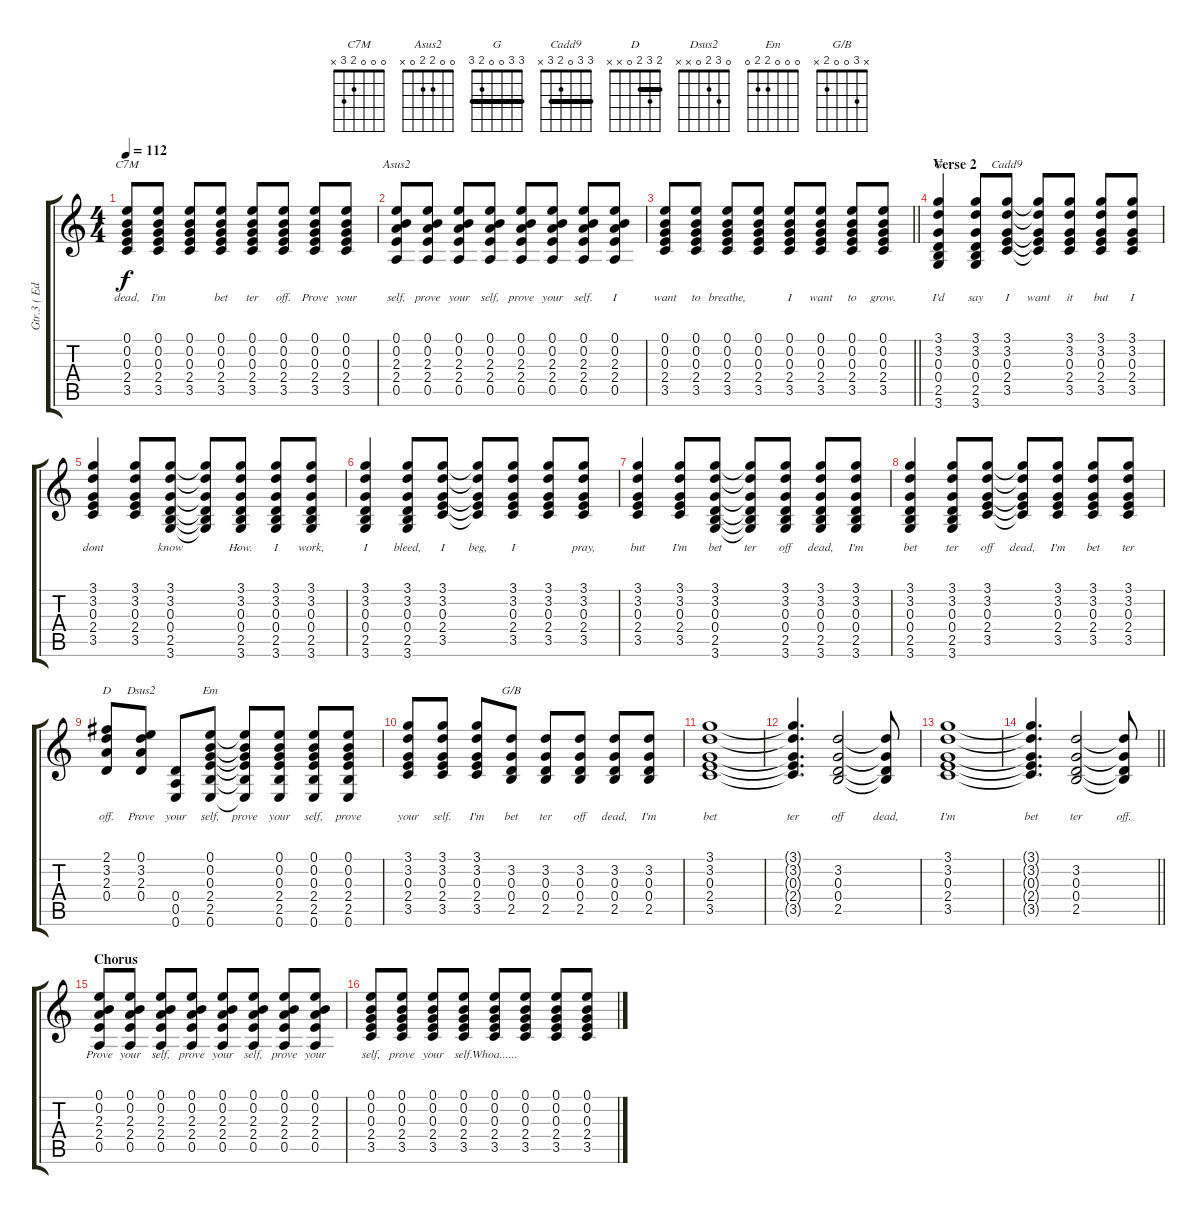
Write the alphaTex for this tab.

\track ("Gtr.3 ( Edward O' Brien )" "Gtr.3 ( Ed") {instrument overdrivenguitar}
\staff {score tabs}
\tuning (E4 B3 G3 D3 A2 E2) {hide}
\chord ("C7M" 0 0 0 2 3 x)
\chord ("Asus2" 0 0 2 2 0 x)
\chord ("G" 3 3 0 0 2 3) {barre 3}
\chord ("Cadd9" 3 3 0 2 3 x) {barre 3}
\chord ("D" 2 3 2 0 x x) {barre 2}
\chord ("Dsus2" 0 3 2 0 x x)
\chord ("Em" 0 0 0 2 2 0)
\chord ("G/B" x 3 0 0 2 x)
\ts (4 4)
\tempo 112
\clef g2
\ks c
(0.1 0.2 0.3 2.4 3.5).8{ch "C7M" lyrics (0 "dead,") lyrics (1 "") lyrics (2 "") lyrics (3 "") lyrics (4 "") dy f} (0.1 0.2 0.3 2.4 3.5).8{lyrics (0 "I'm") lyrics (1 "") lyrics (2 "") lyrics (3 "") lyrics (4 "")} (0.1 0.2 0.3 2.4 3.5).8{lyrics (0 "") lyrics (1 "") lyrics (2 "") lyrics (3 "") lyrics (4 "")} (0.1 0.2 0.3 2.4 3.5).8{lyrics (0 "bet") lyrics (1 "") lyrics (2 "") lyrics (3 "") lyrics (4 "")} (0.1 0.2 0.3 2.4 3.5).8{lyrics (0 "ter") lyrics (1 "") lyrics (2 "") lyrics (3 "") lyrics (4 "")} (0.1 0.2 0.3 2.4 3.5).8{lyrics (0 "off.") lyrics (1 "") lyrics (2 "") lyrics (3 "") lyrics (4 "")} (0.1 0.2 0.3 2.4 3.5).8{lyrics (0 "Prove") lyrics (1 "") lyrics (2 "") lyrics (3 "") lyrics (4 "")} (0.1 0.2 0.3 2.4 3.5).8{lyrics (0 "your") lyrics (1 "") lyrics (2 "") lyrics (3 "") lyrics (4 "")} |
(0.1 0.2 2.3 2.4 0.5).8{ch "Asus2" lyrics (0 "self,") lyrics (1 "") lyrics (2 "") lyrics (3 "") lyrics (4 "")} (0.1 0.2 2.3 2.4 0.5).8{lyrics (0 "prove") lyrics (1 "") lyrics (2 "") lyrics (3 "") lyrics (4 "")} (0.1 0.2 2.3 2.4 0.5).8{lyrics (0 "your") lyrics (1 "") lyrics (2 "") lyrics (3 "") lyrics (4 "")} (0.1 0.2 2.3 2.4 0.5).8{lyrics (0 "self,") lyrics (1 "") lyrics (2 "") lyrics (3 "") lyrics (4 "")} (0.1 0.2 2.3 2.4 0.5).8{lyrics (0 "prove") lyrics (1 "") lyrics (2 "") lyrics (3 "") lyrics (4 "")} (0.1 0.2 2.3 2.4 0.5).8{lyrics (0 "your") lyrics (1 "") lyrics (2 "") lyrics (3 "") lyrics (4 "")} (0.1 0.2 2.3 2.4 0.5).8{lyrics (0 "self.") lyrics (1 "") lyrics (2 "") lyrics (3 "") lyrics (4 "")} (0.1 0.2 2.3 2.4 0.5).8{lyrics (0 "I") lyrics (1 "") lyrics (2 "") lyrics (3 "") lyrics (4 "")} |
\barLineRight lightlight
(0.1 0.2 0.3 2.4 3.5).8{lyrics (0 "want") lyrics (1 "") lyrics (2 "") lyrics (3 "") lyrics (4 "")} (0.1 0.2 0.3 2.4 3.5).8{lyrics (0 "to") lyrics (1 "") lyrics (2 "") lyrics (3 "") lyrics (4 "")} (0.1 0.2 0.3 2.4 3.5).8{lyrics (0 "breathe,") lyrics (1 "") lyrics (2 "") lyrics (3 "") lyrics (4 "")} (0.1 0.2 0.3 2.4 3.5).8{lyrics (0 "") lyrics (1 "") lyrics (2 "") lyrics (3 "") lyrics (4 "")} (0.1 0.2 0.3 2.4 3.5).8{lyrics (0 "I") lyrics (1 "") lyrics (2 "") lyrics (3 "") lyrics (4 "")} (0.1 0.2 0.3 2.4 3.5).8{lyrics (0 "want") lyrics (1 "") lyrics (2 "") lyrics (3 "") lyrics (4 "")} (0.1 0.2 0.3 2.4 3.5).8{lyrics (0 "to") lyrics (1 "") lyrics (2 "") lyrics (3 "") lyrics (4 "")} (0.1 0.2 0.3 2.4 3.5).8{lyrics (0 "grow.") lyrics (1 "") lyrics (2 "") lyrics (3 "") lyrics (4 "")} |
\section ("" "Verse 2")
(3.1 3.2 0.3 0.4 2.5 3.6).4{ch "G" lyrics (0 "I'd") lyrics (1 "") lyrics (2 "") lyrics (3 "") lyrics (4 "")} (3.1 3.2 0.3 0.4 2.5 3.6).8{lyrics (0 "say") lyrics (1 "") lyrics (2 "") lyrics (3 "") lyrics (4 "")} (3.1 3.2 0.3 2.4 3.5).8{ch "Cadd9" lyrics (0 "I") lyrics (1 "") lyrics (2 "") lyrics (3 "") lyrics (4 "")} (3.1{t} 3.2{t} 0.3{t} 2.4{t} 3.5{t}).8{lyrics (0 "want") lyrics (1 "") lyrics (2 "") lyrics (3 "") lyrics (4 "")} (3.1 3.2 0.3 2.4 3.5).8{lyrics (0 "it") lyrics (1 "") lyrics (2 "") lyrics (3 "") lyrics (4 "")} (3.1 3.2 0.3 2.4 3.5).8{lyrics (0 "but") lyrics (1 "") lyrics (2 "") lyrics (3 "") lyrics (4 "")} (3.1 3.2 0.3 2.4 3.5).8{lyrics (0 "I") lyrics (1 "") lyrics (2 "") lyrics (3 "") lyrics (4 "")} |
(3.1 3.2 0.3 2.4 3.5).4{lyrics (0 "dont") lyrics (1 "") lyrics (2 "") lyrics (3 "") lyrics (4 "")} (3.1 3.2 0.3 2.4 3.5).8{lyrics (0 "") lyrics (1 "") lyrics (2 "") lyrics (3 "") lyrics (4 "")} (3.1 3.2 0.3 0.4 2.5 3.6).8{lyrics (0 "know") lyrics (1 "") lyrics (2 "") lyrics (3 "") lyrics (4 "")} (3.1{t} 3.2{t} 0.3{t} 0.4{t} 2.5{t} 3.6{t}).8{lyrics (0 "") lyrics (1 "") lyrics (2 "") lyrics (3 "") lyrics (4 "")} (3.1 3.2 0.3 0.4 2.5 3.6).8{lyrics (0 "How.") lyrics (1 "") lyrics (2 "") lyrics (3 "") lyrics (4 "")} (3.1 3.2 0.3 0.4 2.5 3.6).8{lyrics (0 "I") lyrics (1 "") lyrics (2 "") lyrics (3 "") lyrics (4 "")} (3.1 3.2 0.3 0.4 2.5 3.6).8{lyrics (0 "work,") lyrics (1 "") lyrics (2 "") lyrics (3 "") lyrics (4 "")} |
(3.1 3.2 0.3 0.4 2.5 3.6).4{lyrics (0 "I") lyrics (1 "") lyrics (2 "") lyrics (3 "") lyrics (4 "")} (3.1 3.2 0.3 0.4 2.5 3.6).8{lyrics (0 "bleed,") lyrics (1 "") lyrics (2 "") lyrics (3 "") lyrics (4 "")} (3.1 3.2 0.3 2.4 3.5).8{lyrics (0 "I") lyrics (1 "") lyrics (2 "") lyrics (3 "") lyrics (4 "")} (3.1{t} 3.2{t} 0.3{t} 2.4{t} 3.5{t}).8{lyrics (0 "beg,") lyrics (1 "") lyrics (2 "") lyrics (3 "") lyrics (4 "")} (3.1 3.2 0.3 2.4 3.5).8{lyrics (0 "I") lyrics (1 "") lyrics (2 "") lyrics (3 "") lyrics (4 "")} (3.1 3.2 0.3 2.4 3.5).8{lyrics (0 "") lyrics (1 "") lyrics (2 "") lyrics (3 "") lyrics (4 "")} (3.1 3.2 0.3 2.4 3.5).8{lyrics (0 "pray,") lyrics (1 "") lyrics (2 "") lyrics (3 "") lyrics (4 "")} |
(3.1 3.2 0.3 2.4 3.5).4{lyrics (0 "but") lyrics (1 "") lyrics (2 "") lyrics (3 "") lyrics (4 "")} (3.1 3.2 0.3 2.4 3.5).8{lyrics (0 "I'm") lyrics (1 "") lyrics (2 "") lyrics (3 "") lyrics (4 "")} (3.1 3.2 0.3 0.4 2.5 3.6).8{lyrics (0 "bet") lyrics (1 "") lyrics (2 "") lyrics (3 "") lyrics (4 "")} (3.1{t} 3.2{t} 0.3{t} 0.4{t} 2.5{t} 3.6{t}).8{lyrics (0 "ter") lyrics (1 "") lyrics (2 "") lyrics (3 "") lyrics (4 "")} (3.1 3.2 0.3 0.4 2.5 3.6).8{lyrics (0 "off") lyrics (1 "") lyrics (2 "") lyrics (3 "") lyrics (4 "")} (3.1 3.2 0.3 0.4 2.5 3.6).8{lyrics (0 "dead,") lyrics (1 "") lyrics (2 "") lyrics (3 "") lyrics (4 "")} (3.1 3.2 0.3 0.4 2.5 3.6).8{lyrics (0 "I'm") lyrics (1 "") lyrics (2 "") lyrics (3 "") lyrics (4 "")} |
(3.1 3.2 0.3 0.4 2.5 3.6).4{lyrics (0 "bet") lyrics (1 "") lyrics (2 "") lyrics (3 "") lyrics (4 "")} (3.1 3.2 0.3 0.4 2.5 3.6).8{lyrics (0 "ter") lyrics (1 "") lyrics (2 "") lyrics (3 "") lyrics (4 "")} (3.1 3.2 0.3 2.4 3.5).8{lyrics (0 "off") lyrics (1 "") lyrics (2 "") lyrics (3 "") lyrics (4 "")} (3.1{t} 3.2{t} 0.3{t} 2.4{t} 3.5{t}).8{lyrics (0 "dead,") lyrics (1 "") lyrics (2 "") lyrics (3 "") lyrics (4 "")} (3.1 3.2 0.3 2.4 3.5).8{lyrics (0 "I'm") lyrics (1 "") lyrics (2 "") lyrics (3 "") lyrics (4 "")} (3.1 3.2 0.3 2.4 3.5).8{lyrics (0 "bet") lyrics (1 "") lyrics (2 "") lyrics (3 "") lyrics (4 "")} (3.1 3.2 0.3 2.4 3.5).8{lyrics (0 "ter") lyrics (1 "") lyrics (2 "") lyrics (3 "") lyrics (4 "")} |
(2.1 3.2 2.3 0.4).8{ch "D" lyrics (0 "off.") lyrics (1 "") lyrics (2 "") lyrics (3 "") lyrics (4 "")} (0.1 3.2 2.3 0.4).8{ch "Dsus2" lyrics (0 "Prove") lyrics (1 "") lyrics (2 "") lyrics (3 "") lyrics (4 "")} (0.4 0.5 0.6).8{lyrics (0 "your") lyrics (1 "") lyrics (2 "") lyrics (3 "") lyrics (4 "")} (0.1 0.2 0.3 2.4 2.5 0.6).8{ch "Em" lyrics (0 "self,") lyrics (1 "") lyrics (2 "") lyrics (3 "") lyrics (4 "")} (0.1{t} 0.2{t} 0.3{t} 2.4{t} 2.5{t} 0.6{t}).8{lyrics (0 "prove") lyrics (1 "") lyrics (2 "") lyrics (3 "") lyrics (4 "")} (0.1 0.2 0.3 2.4 2.5 0.6).8{lyrics (0 "your") lyrics (1 "") lyrics (2 "") lyrics (3 "") lyrics (4 "")} (0.1 0.2 0.3 2.4 2.5 0.6).8{lyrics (0 "self,") lyrics (1 "") lyrics (2 "") lyrics (3 "") lyrics (4 "")} (0.1 0.2 0.3 2.4 2.5 0.6).8{lyrics (0 "prove") lyrics (1 "") lyrics (2 "") lyrics (3 "") lyrics (4 "")} |
(3.1 3.2 0.3 2.4 3.5).8{lyrics (0 "your") lyrics (1 "") lyrics (2 "") lyrics (3 "") lyrics (4 "")} (3.1 3.2 0.3 2.4 3.5).8{lyrics (0 "self.") lyrics (1 "") lyrics (2 "") lyrics (3 "") lyrics (4 "")} (3.1 3.2 0.3 2.4 3.5).8{lyrics (0 "I'm") lyrics (1 "") lyrics (2 "") lyrics (3 "") lyrics (4 "")} (3.2 0.3 0.4 2.5).8{ch "G/B" lyrics (0 "bet") lyrics (1 "") lyrics (2 "") lyrics (3 "") lyrics (4 "")} (3.2 0.3 0.4 2.5).8{lyrics (0 "ter") lyrics (1 "") lyrics (2 "") lyrics (3 "") lyrics (4 "")} (3.2 0.3 0.4 2.5).8{lyrics (0 "off") lyrics (1 "") lyrics (2 "") lyrics (3 "") lyrics (4 "")} (3.2 0.3 0.4 2.5).8{lyrics (0 "dead,") lyrics (1 "") lyrics (2 "") lyrics (3 "") lyrics (4 "")} (3.2 0.3 0.4 2.5).8{lyrics (0 "I'm") lyrics (1 "") lyrics (2 "") lyrics (3 "") lyrics (4 "")} |
(3.1 3.2 0.3 2.4 3.5).1{lyrics (0 "bet") lyrics (1 "") lyrics (2 "") lyrics (3 "") lyrics (4 "")} |
(3.1{t} 3.2{t} 0.3{t} 2.4{t} 3.5{t}).4{d lyrics (0 "ter") lyrics (1 "") lyrics (2 "") lyrics (3 "") lyrics (4 "")} (3.2 0.3 0.4 2.5).2{lyrics (0 "off") lyrics (1 "") lyrics (2 "") lyrics (3 "") lyrics (4 "")} (3.2{t} 0.3{t} 0.4{t} 2.5{t}).8{lyrics (0 "dead,") lyrics (1 "") lyrics (2 "") lyrics (3 "") lyrics (4 "")} |
(3.1 3.2 0.3 2.4 3.5).1{lyrics (0 "I'm") lyrics (1 "") lyrics (2 "") lyrics (3 "") lyrics (4 "")} |
\barLineRight lightlight
(3.1{t} 3.2{t} 0.3{t} 2.4{t} 3.5{t}).4{d lyrics (0 "bet") lyrics (1 "") lyrics (2 "") lyrics (3 "") lyrics (4 "")} (3.2 0.3 0.4 2.5).2{lyrics (0 "ter") lyrics (1 "") lyrics (2 "") lyrics (3 "") lyrics (4 "")} (3.2{t} 0.3{t} 0.4{t} 2.5{t}).8{lyrics (0 "off.") lyrics (1 "") lyrics (2 "") lyrics (3 "") lyrics (4 "")} |
\section ("" "Chorus")
(0.1 0.2 2.3 2.4 0.5).8{lyrics (0 "Prove") lyrics (1 "") lyrics (2 "") lyrics (3 "") lyrics (4 "")} (0.1 0.2 2.3 2.4 0.5).8{lyrics (0 "your") lyrics (1 "") lyrics (2 "") lyrics (3 "") lyrics (4 "")} (0.1 0.2 2.3 2.4 0.5).8{lyrics (0 "self,") lyrics (1 "") lyrics (2 "") lyrics (3 "") lyrics (4 "")} (0.1 0.2 2.3 2.4 0.5).8{lyrics (0 "prove") lyrics (1 "") lyrics (2 "") lyrics (3 "") lyrics (4 "")} (0.1 0.2 2.3 2.4 0.5).8{lyrics (0 "your") lyrics (1 "") lyrics (2 "") lyrics (3 "") lyrics (4 "")} (0.1 0.2 2.3 2.4 0.5).8{lyrics (0 "self,") lyrics (1 "") lyrics (2 "") lyrics (3 "") lyrics (4 "")} (0.1 0.2 2.3 2.4 0.5).8{lyrics (0 "prove") lyrics (1 "") lyrics (2 "") lyrics (3 "") lyrics (4 "")} (0.1 0.2 2.3 2.4 0.5).8{lyrics (0 "your") lyrics (1 "") lyrics (2 "") lyrics (3 "") lyrics (4 "")} |
(0.1 0.2 0.3 2.4 3.5).8{lyrics (0 "self,") lyrics (1 "") lyrics (2 "") lyrics (3 "") lyrics (4 "")} (0.1 0.2 0.3 2.4 3.5).8{lyrics (0 "prove") lyrics (1 "") lyrics (2 "") lyrics (3 "") lyrics (4 "")} (0.1 0.2 0.3 2.4 3.5).8{lyrics (0 "your") lyrics (1 "") lyrics (2 "") lyrics (3 "") lyrics (4 "")} (0.1 0.2 0.3 2.4 3.5).8{lyrics (0 "self.") lyrics (1 "") lyrics (2 "") lyrics (3 "") lyrics (4 "")} (0.1 0.2 0.3 2.4 3.5).8{lyrics (0 "Whoa......") lyrics (1 "") lyrics (2 "") lyrics (3 "") lyrics (4 "")} (0.1 0.2 0.3 2.4 3.5).8 (0.1 0.2 0.3 2.4 3.5).8 (0.1 0.2 0.3 2.4 3.5).8
